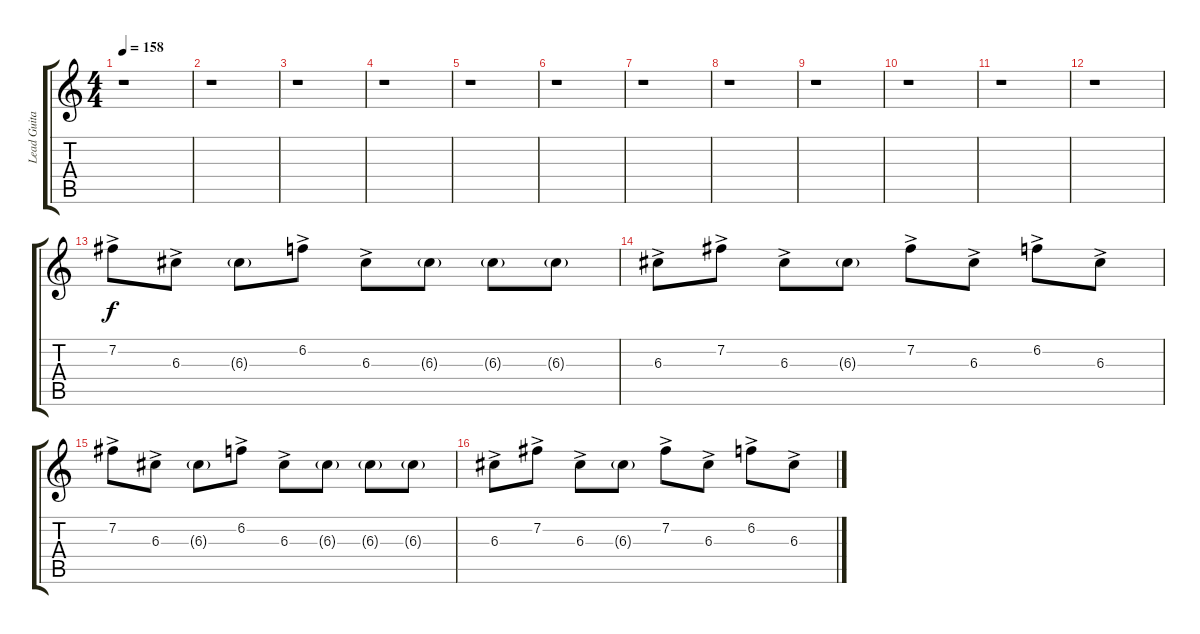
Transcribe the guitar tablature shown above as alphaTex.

\track ("Lead Guitar ~ Tomo" "Lead Guita") {instrument distortionguitar}
\staff {score tabs}
\tuning (E4 B3 G3 D3 A2 E2) {hide}
\ts (4 4)
\tempo 158
\clef g2
\ks c
r.1{dy f} |
r.1 |
r.1 |
r.1 |
r.1 |
r.1 |
r.1 |
r.1 |
r.1 |
r.1 |
r.1 |
r.1 |
7.2{ac}.8 6.3{ac}.8 6.3{g}.8 6.2{ac}.8 6.3{ac}.8 6.3{g}.8 6.3{g}.8 6.3{g}.8 |
6.3{ac}.8 7.2{ac}.8 6.3{ac}.8 6.3{g}.8 7.2{ac}.8 6.3{ac}.8 6.2{ac}.8 6.3{ac}.8 |
7.2{ac}.8 6.3{ac}.8 6.3{g}.8 6.2{ac}.8 6.3{ac}.8 6.3{g}.8 6.3{g}.8 6.3{g}.8 |
6.3{ac}.8 7.2{ac}.8 6.3{ac}.8 6.3{g}.8 7.2{ac}.8 6.3{ac}.8 6.2{ac}.8 6.3{ac}.8
